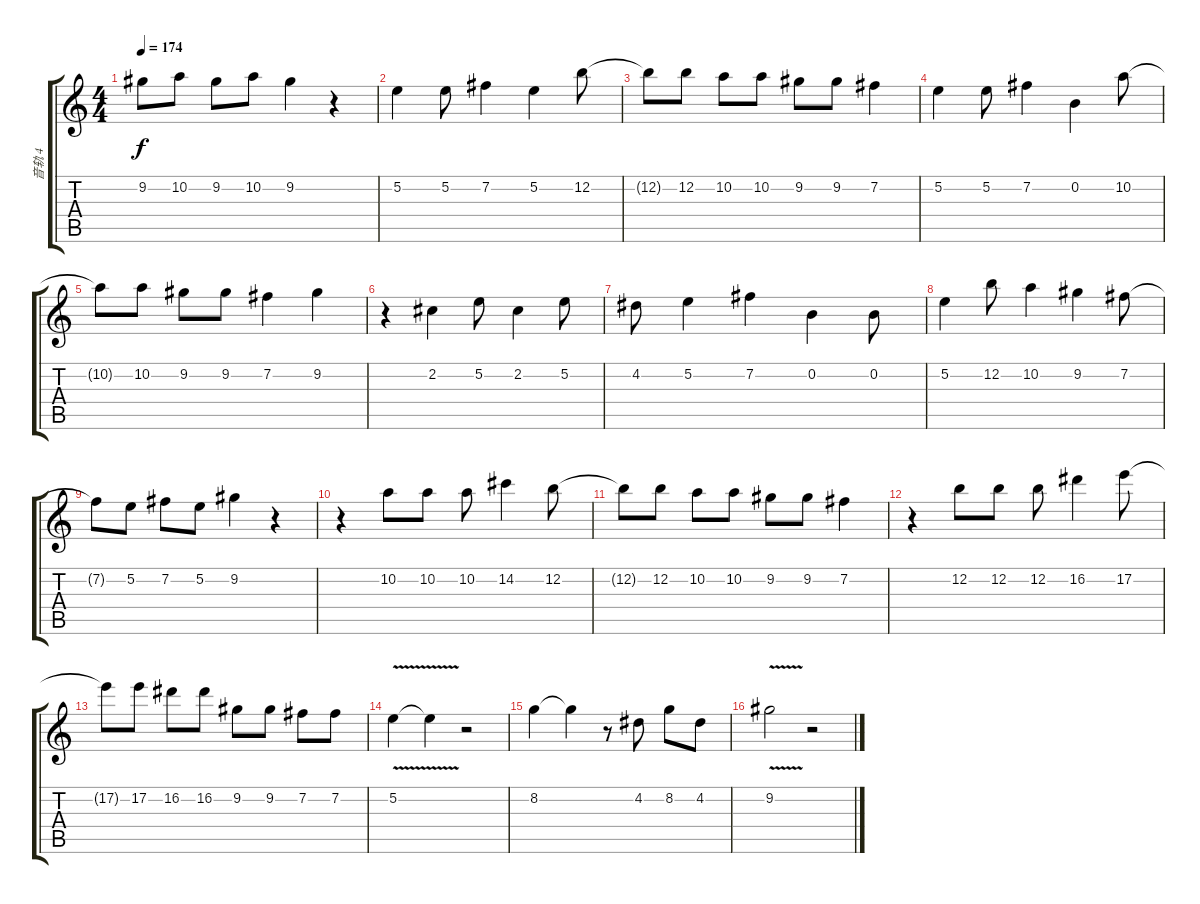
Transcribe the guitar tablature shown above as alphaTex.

\track ("音轨 4" "音轨 4") {instrument overdrivenguitar}
\staff {score tabs}
\tuning (E4 B3 G3 D3 A2 E2) {hide}
\ts (4 4)
\tempo 174
\clef g2
\ks c
9.2{t}.8{dy f} 10.2.8 9.2.8 10.2.8 9.2.4 r.4 |
5.2.4 5.2.8 7.2.4 5.2.4 12.2.8 |
12.2{t}.8 12.2.8 10.2.8 10.2.8 9.2.8 9.2.8 7.2.4 |
5.2.4 5.2.8 7.2.4 0.2.4 10.2.8 |
10.2{t}.8 10.2.8 9.2.8 9.2.8 7.2.4 9.2.4 |
r.4 2.2.4 5.2.8 2.2.4 5.2.8 |
4.2.8 5.2.4 7.2.4 0.2.4 0.2.8 |
5.2.4 12.2.8 10.2.4 9.2.4 7.2.8 |
7.2{t}.8 5.2.8 7.2.8 5.2.8 9.2.4 r.4 |
r.4 10.2.8 10.2.8 10.2.8 14.2.4 12.2.8 |
12.2{t}.8 12.2.8 10.2.8 10.2.8 9.2.8 9.2.8 7.2.4 |
r.4 12.2.8 12.2.8 12.2.8 16.2.4 17.2.8 |
17.2{t}.8 17.2.8 16.2.8 16.2.8 9.2.8 9.2.8 7.2.8 7.2.8 |
5.2{v}.4 5.2{t}.4 r.2 |
8.2.4 8.2{t}.4 r.8 4.2.8 8.2.8 4.2.8 |
9.2{v}.2 r.2
